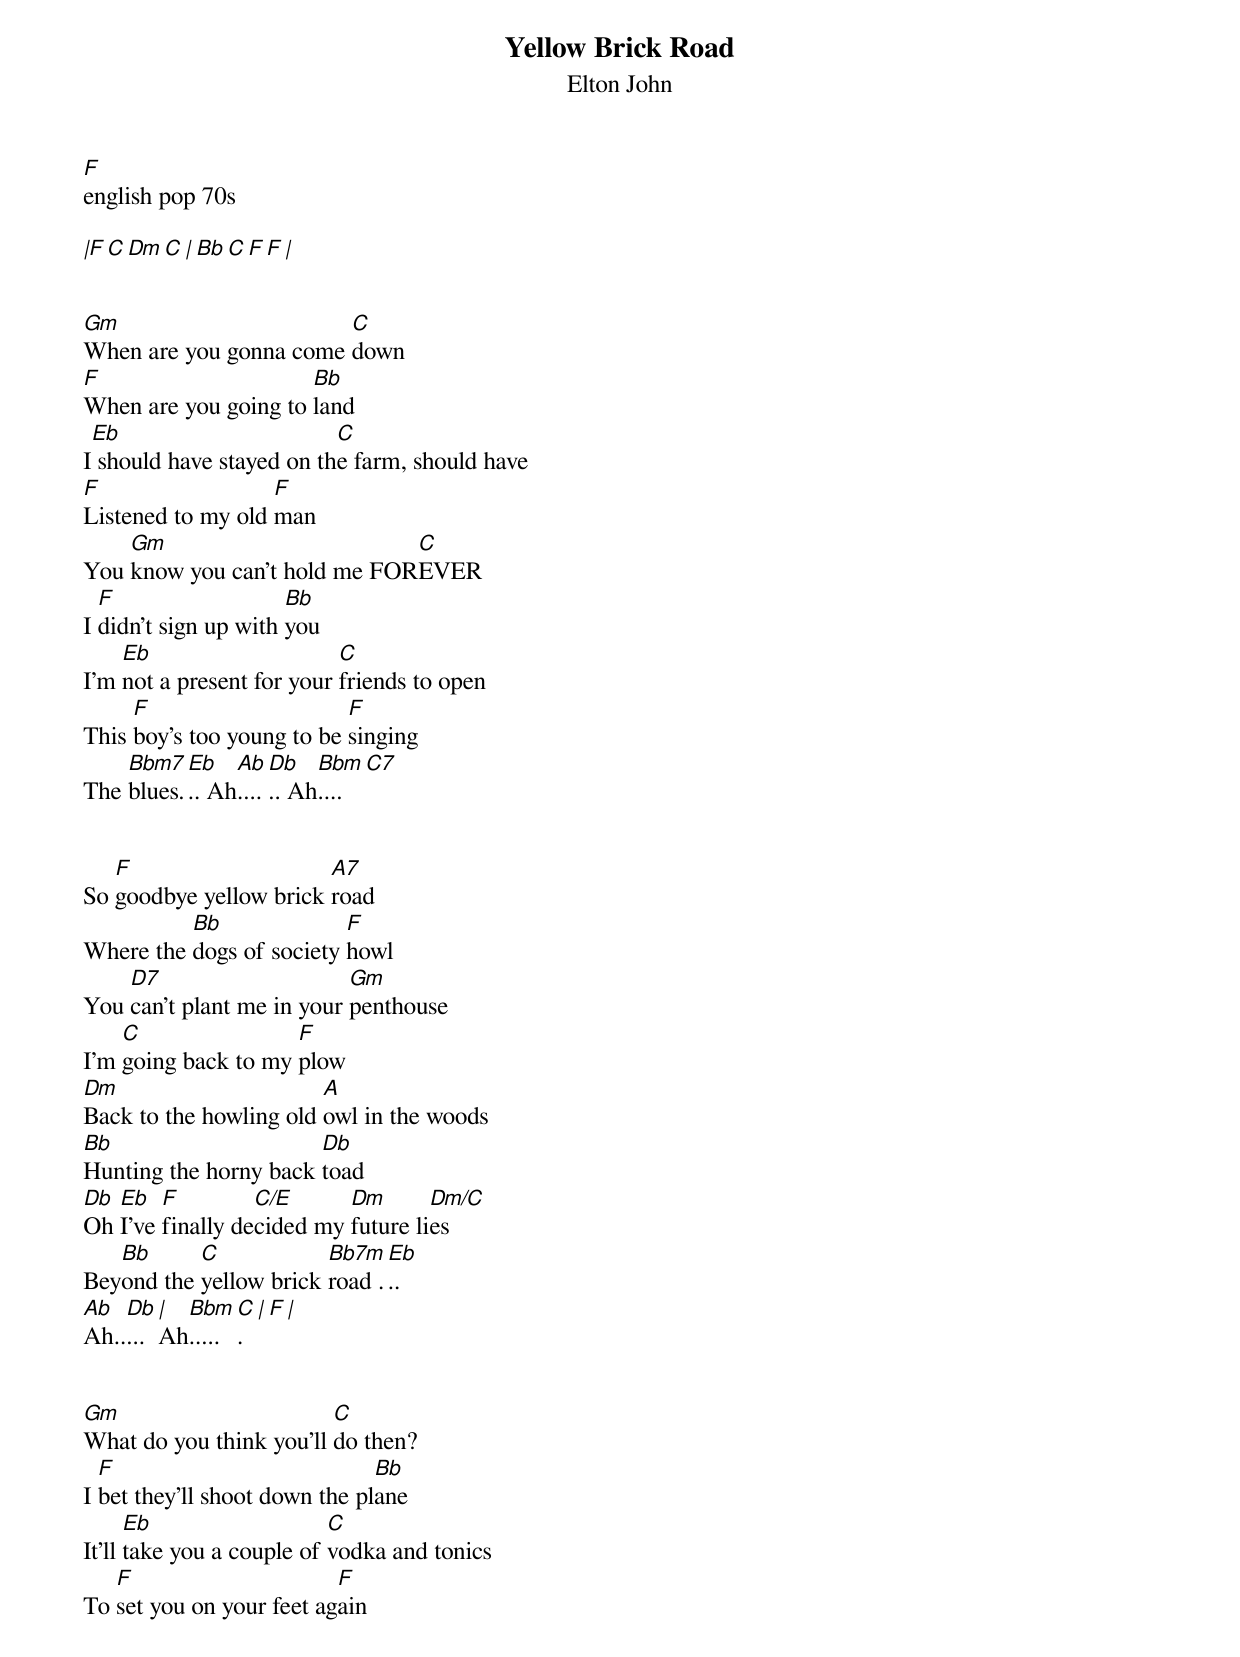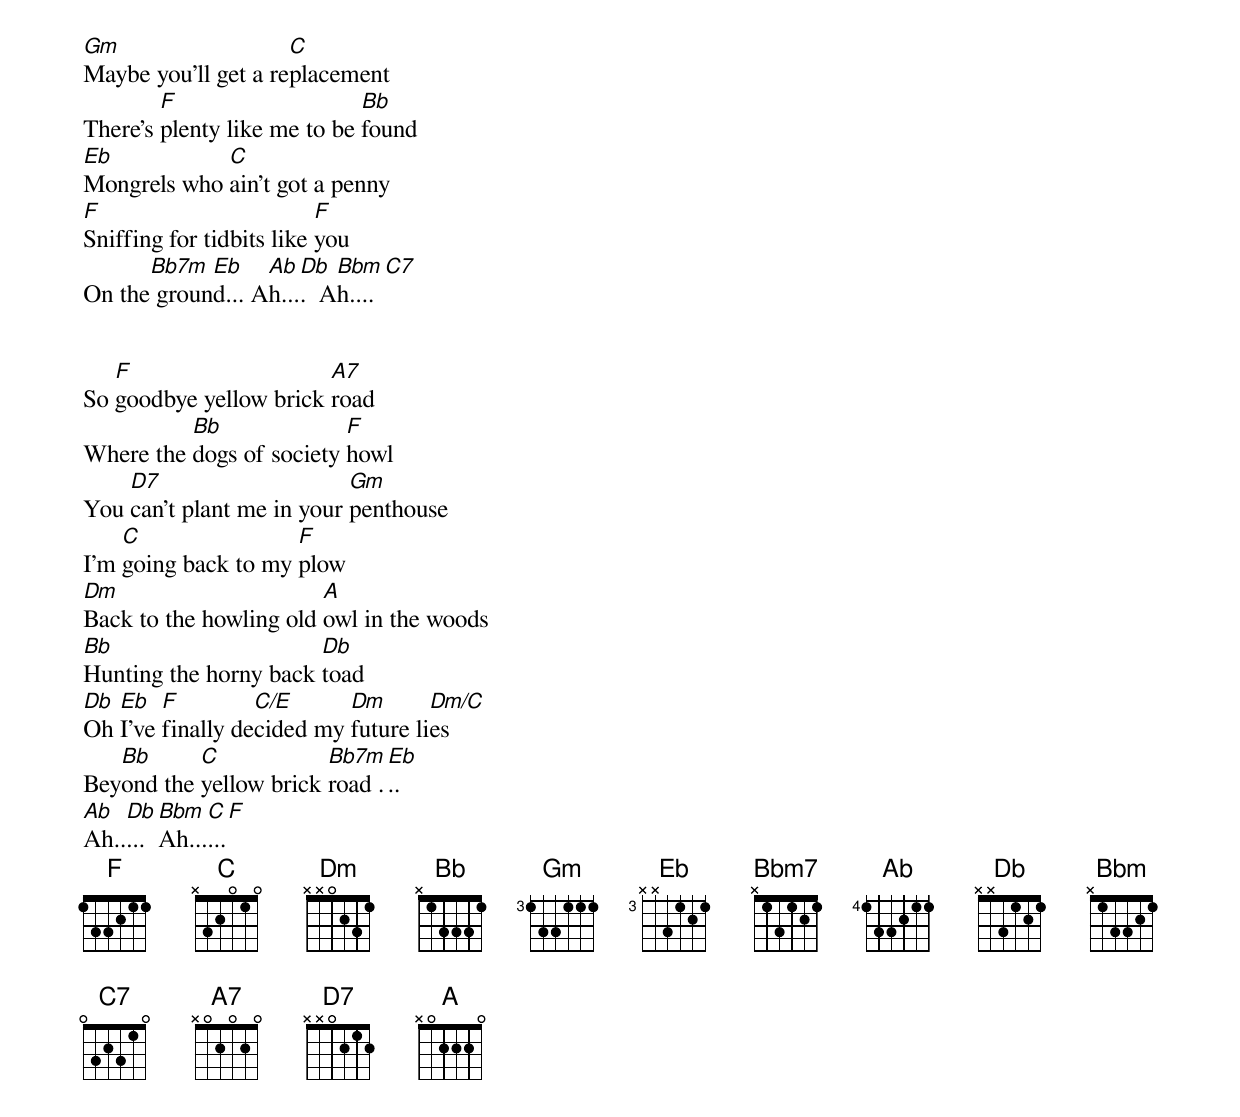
Yellow Brick Road
Elton John
F
english pop 70s

|F  C  Dm  C  | Bb  C  F  F  |


Gm                      C
When are you gonna come down
F                     Bb
When are you going to land
 Eb                       C
I should have stayed on the farm, should have
F                  F
Listened to my old man
    Gm                        C
You know you can't hold me FOREVER
  F                   Bb
I didn't sign up with you
    Eb                     C
I'm not a present for your friends to open
     F                     F
This boy's too young to be singing
    Bbm7  Eb   Ab  Db   Bbm  C7
The blues... Ah...... Ah....


   F                    A7
So goodbye yellow brick road
          Bb              F
Where the dogs of society howl
    D7                     Gm
You can't plant me in your penthouse
    C                F
I'm going back to my plow
Dm                      A
Back to the howling old owl in the woods
Bb                     Db
Hunting the horny back toad
Db Eb   F         C/E      Dm       Dm/C
Oh I've finally decided my future lies
   Bb      C            Bb7m  Eb
Beyond the yellow brick road ...
Ab  Db  | Bbm  C | F     |
Ah..... Ah......


Gm                       C
What do you think you'll do then?
  F                            Bb
I bet they'll shoot down the plane
      Eb                   C
It'll take you a couple of vodka and tonics
   F                      F
To set you on your feet again
Gm                   C
Maybe you'll get a replacement
        F                    Bb
There's plenty like me to be found
Eb           C
Mongrels who ain't got a penny
F                         F
Sniffing for tidbits like you
      Bb7m  Eb    Ab  Db  Bbm  C7
On the ground... Ah....  Ah....


   F                    A7
So goodbye yellow brick road
          Bb              F
Where the dogs of society howl
    D7                     Gm
You can't plant me in your penthouse
    C                F
I'm going back to my plow
Dm                      A
Back to the howling old owl in the woods
Bb                     Db
Hunting the horny back toad
Db Eb   F         C/E      Dm       Dm/C
Oh I've finally decided my future lies
   Bb      C            Bb7m  Eb
Beyond the yellow brick road ...
Ab  Db  Bbm  C  F
Ah..... Ah......
